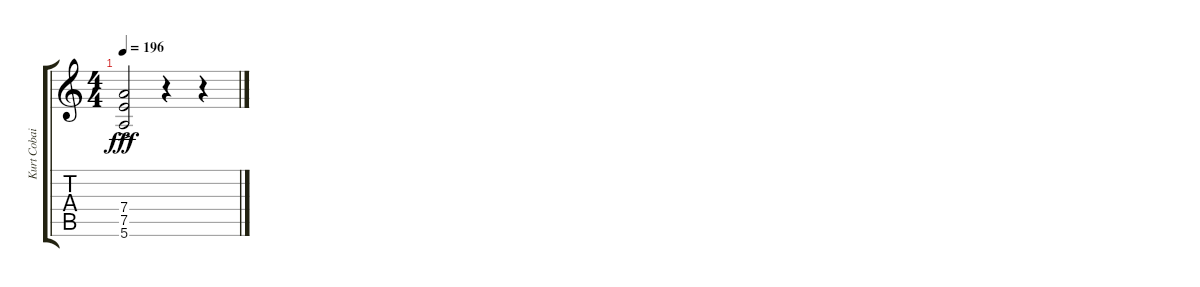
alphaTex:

\track ("Kurt Cobain (Guitar)" "Kurt Cobai") {instrument distortionguitar}
\staff {score tabs}
\tuning (E4 B3 G3 D3 A2 E2) {hide}
\ts (4 4)
\tempo 196
\clef g2
\ks c
(7.4{ac} 7.5{ac} 5.6{ac}).2{dy fff} r.4 r.4
